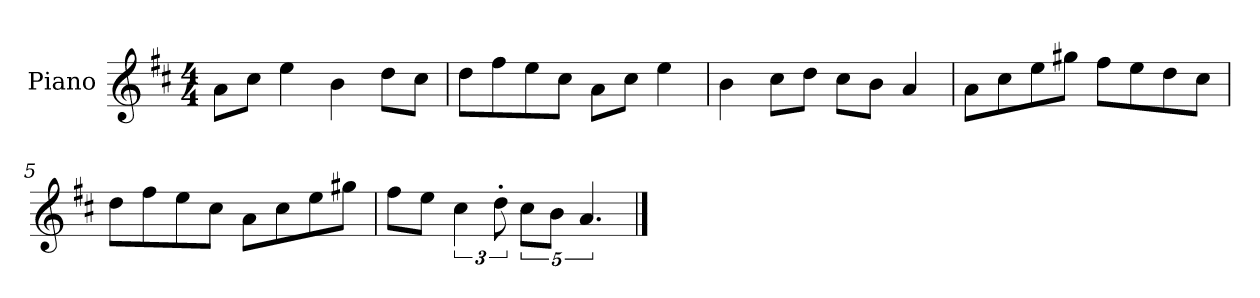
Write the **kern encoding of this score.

**kern
*part1
*staff1
*I"Piano
*I'P-no
*clefG2
*k[f#c#]
*M4/4
*MM90
=1
8a\L
8cc#\J
4ee\
4b\
8dd\L
8cc#\J
=2
8dd\L
8ff#\
8ee\
8cc#\J
8a\L
8cc#\J
4ee\
=3
4b\
8cc#\L
8dd\J
8cc#\L
8b\J
4a/
=4
8a\L
8cc#\
8ee\
8gg#X\J
8ff#\L
8ee\
8dd\
8cc#\J
=5
8dd\L
8ff#\
8ee\
8cc#\J
8a\L
8cc#\
8ee\
8gg#X\J
!!LO:LB:g=z
=6
8ff#\L
8ee\J
6cc#\
12dd'\
10cc#\L
10b\J
5.a/
==
*-
